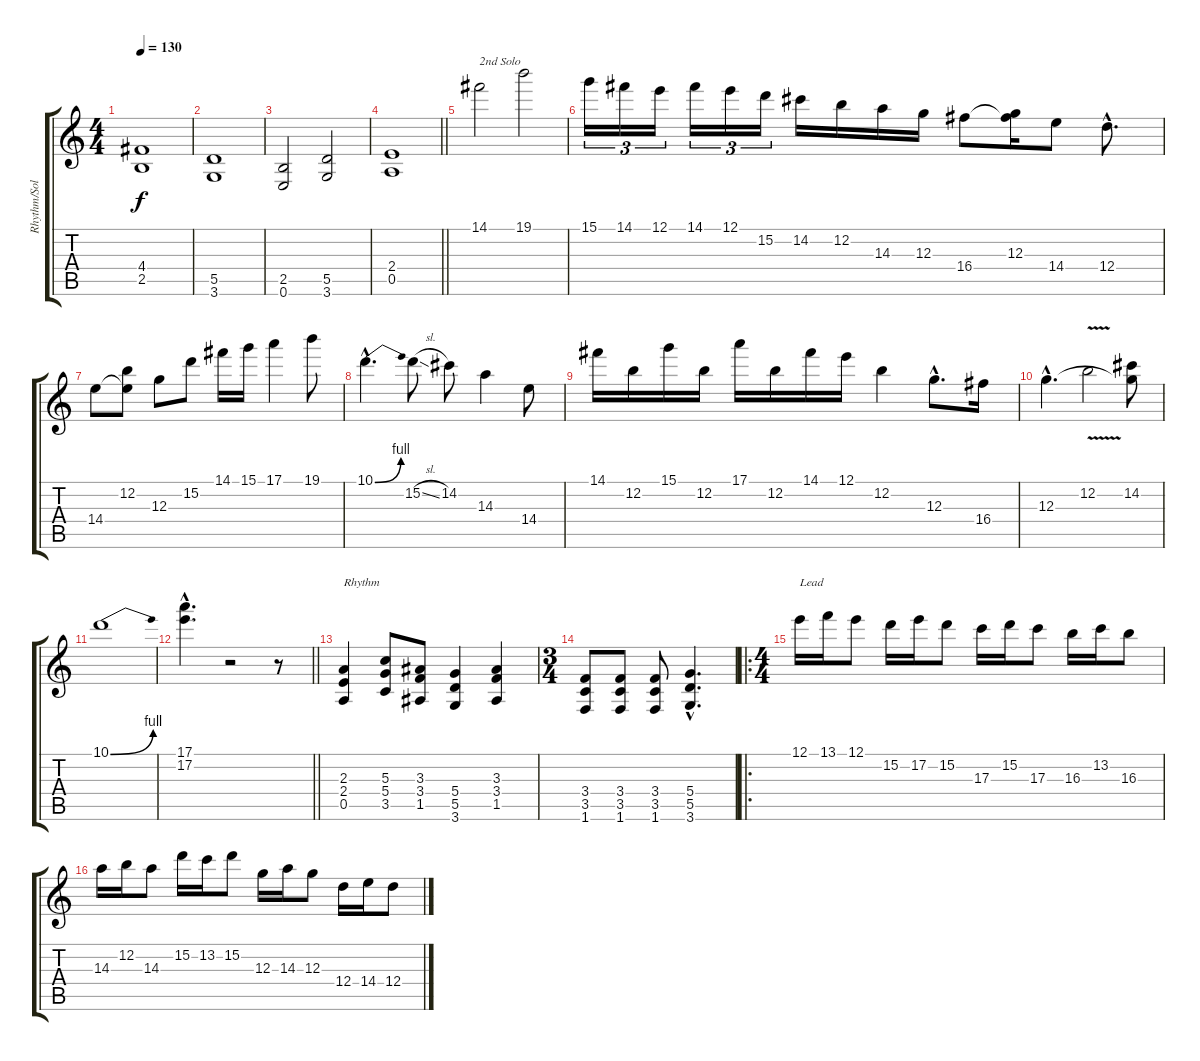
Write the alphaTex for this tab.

\track ("Rhythm/Solo" "Rhythm/Sol") {instrument overdrivenguitar}
\staff {score tabs}
\tuning (E4 B3 G3 D3 A2 E2) {hide}
\ts (4 4)
\tempo 130
\clef g2
\ks c
(4.4 2.5).1{dy f} |
(5.5 3.6).1 |
(2.5 0.6).2 (5.5 3.6).2 |
\barLineRight lightlight
(2.4 0.5).1 |
14.1.2{txt "2nd Solo" volume 15 balance 8} 19.1.2{instrument guitarharmonics} |
15.1.16{tu (3 2) instrument overdrivenguitar} 14.1.16{tu (3 2)} 12.1.16{tu (3 2)} 14.1.16{tu (3 2)} 12.1.16{tu (3 2)} 15.2.16{tu (3 2)} 14.2.16 12.2.16 14.3.16 12.3.16 16.4.8 (12.3 16.4{t}).16 14.4.8 12.4{hac}.8{d} |
14.4.8 (12.2 14.4{t}).8 12.3.8 15.2.8 14.1.16 15.1.16 17.1.4 19.1.8 |
10.1{be (bend 0 0 60 4) hac}.4{d} 15.2{sl}.8 14.2.8 14.3.4 14.4.8 |
14.1.16 12.2.16 15.1.16 12.2.16 17.1.16 12.2.16 14.1.16 12.1.16 12.2.4 12.3{hac}.8{d} 16.4.16 |
12.3{hac}.4{d} 12.2{v}.2 (14.2 12.3{t}).8 |
10.1{be (bend 0 0 60 4)}.1 |
\barLineRight lightlight
(17.1{hac} 17.2{hac}).4{d} r.2 r.8 |
(2.3 2.4 0.5).4{txt "Rhythm" volume 10 balance 5} (5.3 5.4 3.5).8 (3.3 3.4 1.5).8 (5.4 5.5 3.6).4 (3.3 3.4 1.5).4 |
\ts (3 4)
(3.4 3.5 1.6).8 (3.4 3.5 1.6).8 (3.4 3.5 1.6).8 (5.4{hac} 5.5{hac} 3.6{hac}).4{d} |
\ro
\ts (4 4)
12.1.16{txt "Lead" volume 14 balance 8} 13.1.16 12.1.8 15.2.16 17.2.16 15.2.8 17.3.16 15.2.16 17.3.8 16.3.16 13.2.16 16.3.8 |
14.3.16 12.2.16 14.3.8 15.2.16 13.2.16 15.2.8 12.3.16 14.3.16 12.3.8 12.4.16 14.4.16 12.4.8
